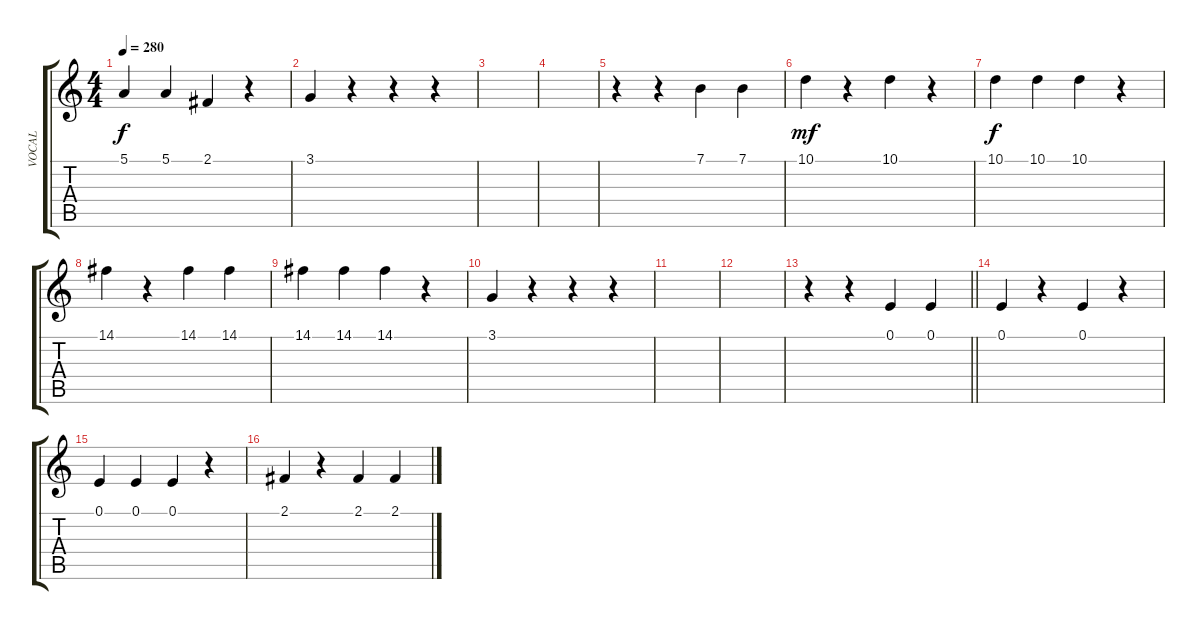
\track ("VOCAL" "VOCAL") {instrument violin}
\staff {score tabs}
\tuning (E4 B3 G3 D3 A2 E2) {hide}
\ts (4 4)
\tempo 280
\clef g2
\ks c
5.1.4{dy f} 5.1.4 2.1.4 r.4 |
3.1.4 r.4 r.4 r.4 |
|
|
r.4 r.4 7.1.4 7.1.4 |
10.1.4{dy mf} r.4 10.1.4 r.4 |
10.1.4{dy f} 10.1.4 10.1.4 r.4 |
14.1.4 r.4 14.1.4 14.1.4 |
14.1.4 14.1.4 14.1.4 r.4 |
3.1.4 r.4 r.4 r.4 |
|
|
\barLineRight lightlight
r.4 r.4 0.1.4 0.1.4 |
0.1.4 r.4 0.1.4 r.4 |
0.1.4 0.1.4 0.1.4 r.4 |
2.1.4 r.4 2.1.4 2.1.4
